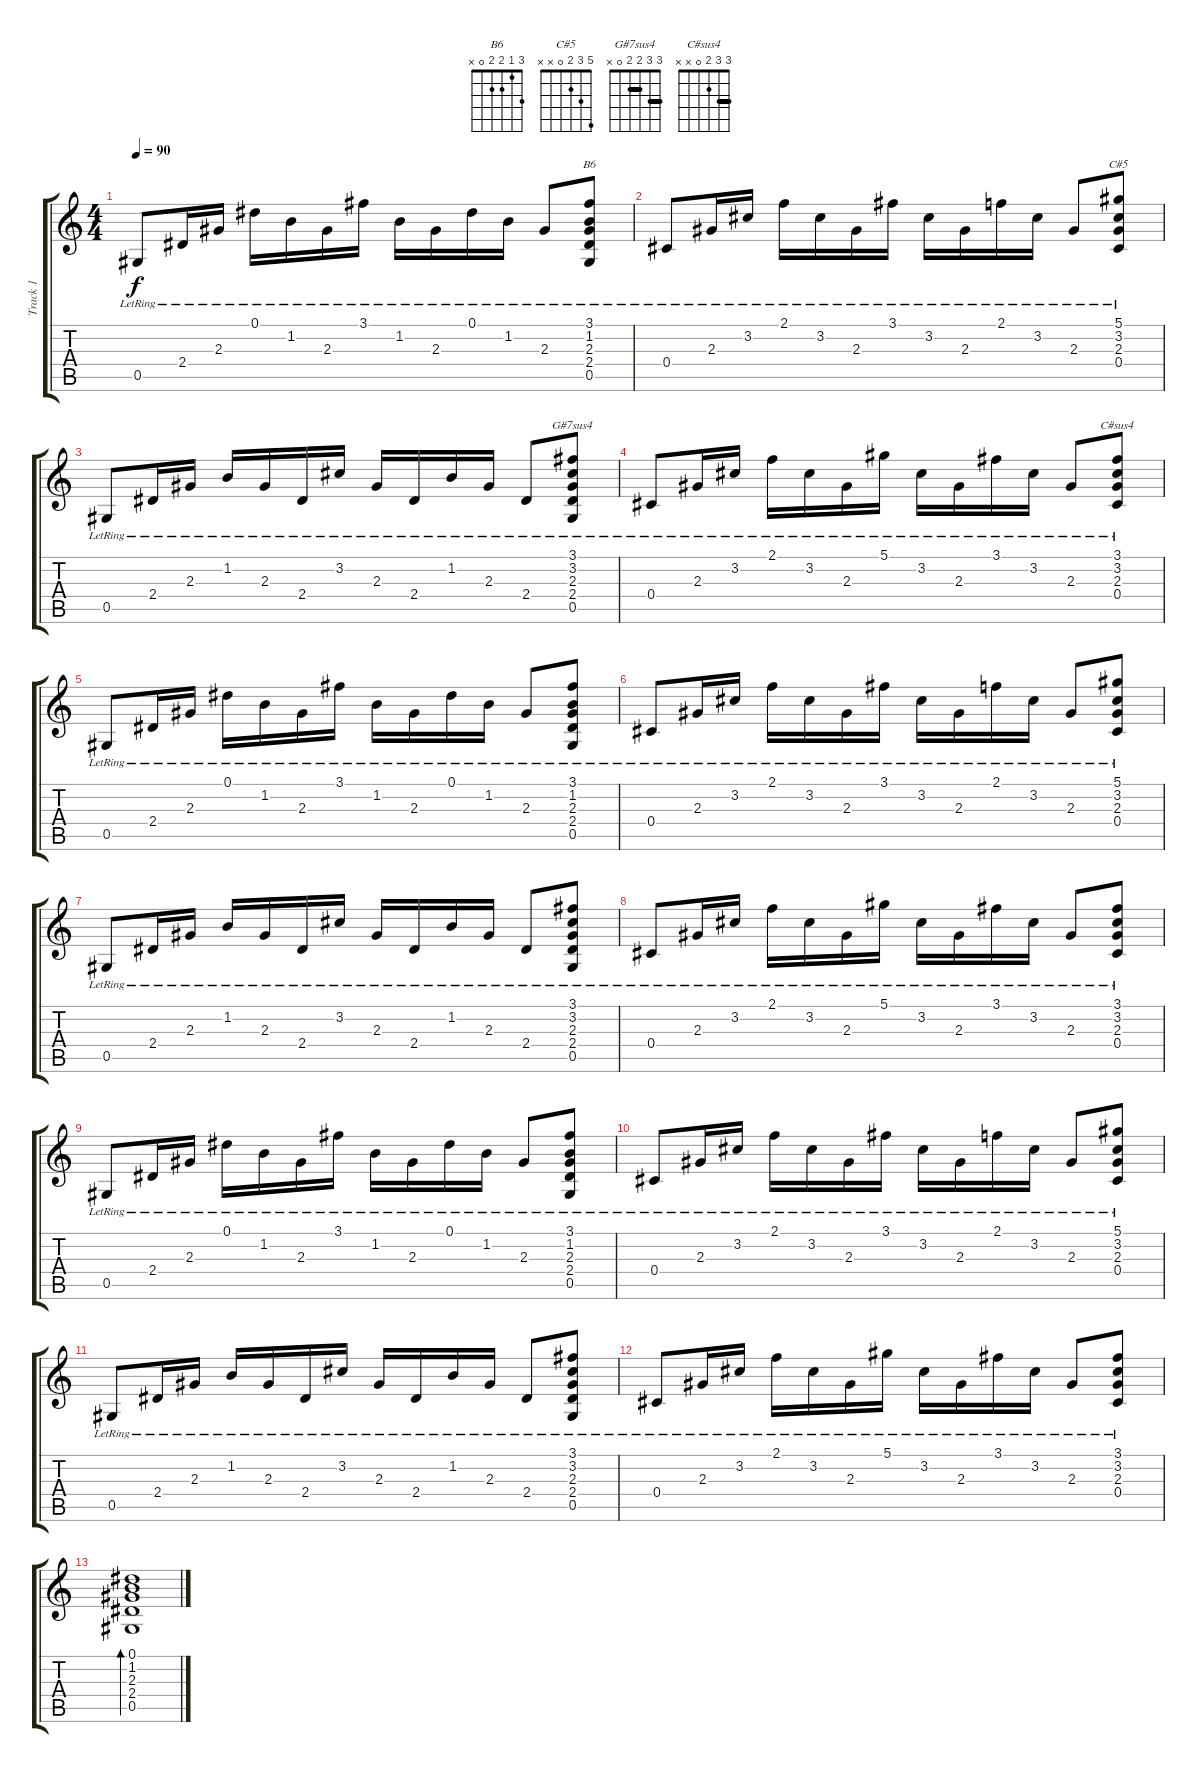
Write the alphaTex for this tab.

\track ("Track 1" "Track 1") {instrument acousticguitarnylon}
\staff {score tabs}
\tuning (Eb4 Bb3 Gb3 Db3 Ab2 Eb2) {hide}
\chord ("B6" 3 1 2 2 0 x)
\chord ("C#5" 5 3 2 0 x x)
\chord ("G#7sus4" 3 3 2 2 0 x) {barre (2 3)}
\chord ("C#sus4" 3 3 2 0 x x) {barre 3}
\ts (4 4)
\tempo 90
\clef g2
\ks c
0.5{lr}.8{dy f} 2.4{lr}.16 2.3{lr}.16 0.1{lr}.16 1.2{lr}.16 2.3{lr}.16 3.1{lr}.16 1.2{lr}.16 2.3{lr}.16 0.1{lr}.16 1.2{lr}.16 2.3{lr}.8 (3.1{lr} 1.2{lr} 2.3{lr} 2.4{lr} 0.5{lr}).8{ch "B6"} |
0.4{lr}.8 2.3{lr}.16 3.2{lr}.16 2.1{lr}.16 3.2{lr}.16 2.3{lr}.16 3.1{lr}.16 3.2{lr}.16 2.3{lr}.16 2.1{lr}.16 3.2{lr}.16 2.3{lr}.8 (5.1{lr} 3.2{lr} 2.3{lr} 0.4{lr}).8{ch "C#5"} |
0.5{lr}.8 2.4{lr}.16 2.3{lr}.16 1.2{lr}.16 2.3{lr}.16 2.4{lr}.16 3.2{lr}.16 2.3{lr}.16 2.4{lr}.16 1.2{lr}.16 2.3{lr}.16 2.4{lr}.8 (3.1{lr} 3.2{lr} 2.3{lr} 2.4{lr} 0.5{lr}).8{ch "G#7sus4"} |
0.4{lr}.8 2.3{lr}.16 3.2{lr}.16 2.1{lr}.16 3.2{lr}.16 2.3{lr}.16 5.1{lr}.16 3.2{lr}.16 2.3{lr}.16 3.1{lr}.16 3.2{lr}.16 2.3{lr}.8 (3.1{lr} 3.2{lr} 2.3{lr} 0.4{lr}).8{ch "C#sus4"} |
0.5{lr}.8 2.4{lr}.16 2.3{lr}.16 0.1{lr}.16 1.2{lr}.16 2.3{lr}.16 3.1{lr}.16 1.2{lr}.16 2.3{lr}.16 0.1{lr}.16 1.2{lr}.16 2.3{lr}.8 (3.1{lr} 1.2{lr} 2.3{lr} 2.4{lr} 0.5{lr}).8 |
0.4{lr}.8 2.3{lr}.16 3.2{lr}.16 2.1{lr}.16 3.2{lr}.16 2.3{lr}.16 3.1{lr}.16 3.2{lr}.16 2.3{lr}.16 2.1{lr}.16 3.2{lr}.16 2.3{lr}.8 (5.1{lr} 3.2{lr} 2.3{lr} 0.4{lr}).8 |
0.5{lr}.8 2.4{lr}.16 2.3{lr}.16 1.2{lr}.16 2.3{lr}.16 2.4{lr}.16 3.2{lr}.16 2.3{lr}.16 2.4{lr}.16 1.2{lr}.16 2.3{lr}.16 2.4{lr}.8 (3.1{lr} 3.2{lr} 2.3{lr} 2.4{lr} 0.5{lr}).8 |
0.4{lr}.8 2.3{lr}.16 3.2{lr}.16 2.1{lr}.16 3.2{lr}.16 2.3{lr}.16 5.1{lr}.16 3.2{lr}.16 2.3{lr}.16 3.1{lr}.16 3.2{lr}.16 2.3{lr}.8 (3.1{lr} 3.2{lr} 2.3{lr} 0.4{lr}).8 |
0.5{lr}.8 2.4{lr}.16 2.3{lr}.16 0.1{lr}.16 1.2{lr}.16 2.3{lr}.16 3.1{lr}.16 1.2{lr}.16 2.3{lr}.16 0.1{lr}.16 1.2{lr}.16 2.3{lr}.8 (3.1{lr} 1.2{lr} 2.3{lr} 2.4{lr} 0.5{lr}).8 |
0.4{lr}.8 2.3{lr}.16 3.2{lr}.16 2.1{lr}.16 3.2{lr}.16 2.3{lr}.16 3.1{lr}.16 3.2{lr}.16 2.3{lr}.16 2.1{lr}.16 3.2{lr}.16 2.3{lr}.8 (5.1{lr} 3.2{lr} 2.3{lr} 0.4{lr}).8 |
0.5{lr}.8 2.4{lr}.16 2.3{lr}.16 1.2{lr}.16 2.3{lr}.16 2.4{lr}.16 3.2{lr}.16 2.3{lr}.16 2.4{lr}.16 1.2{lr}.16 2.3{lr}.16 2.4{lr}.8 (3.1{lr} 3.2{lr} 2.3{lr} 2.4{lr} 0.5{lr}).8 |
0.4{lr}.8 2.3{lr}.16 3.2{lr}.16 2.1{lr}.16 3.2{lr}.16 2.3{lr}.16 5.1{lr}.16 3.2{lr}.16 2.3{lr}.16 3.1{lr}.16 3.2{lr}.16 2.3{lr}.8 (3.1{lr} 3.2{lr} 2.3{lr} 0.4{lr}).8 |
(0.1 1.2 2.3 2.4 0.5).1{bd 480}
